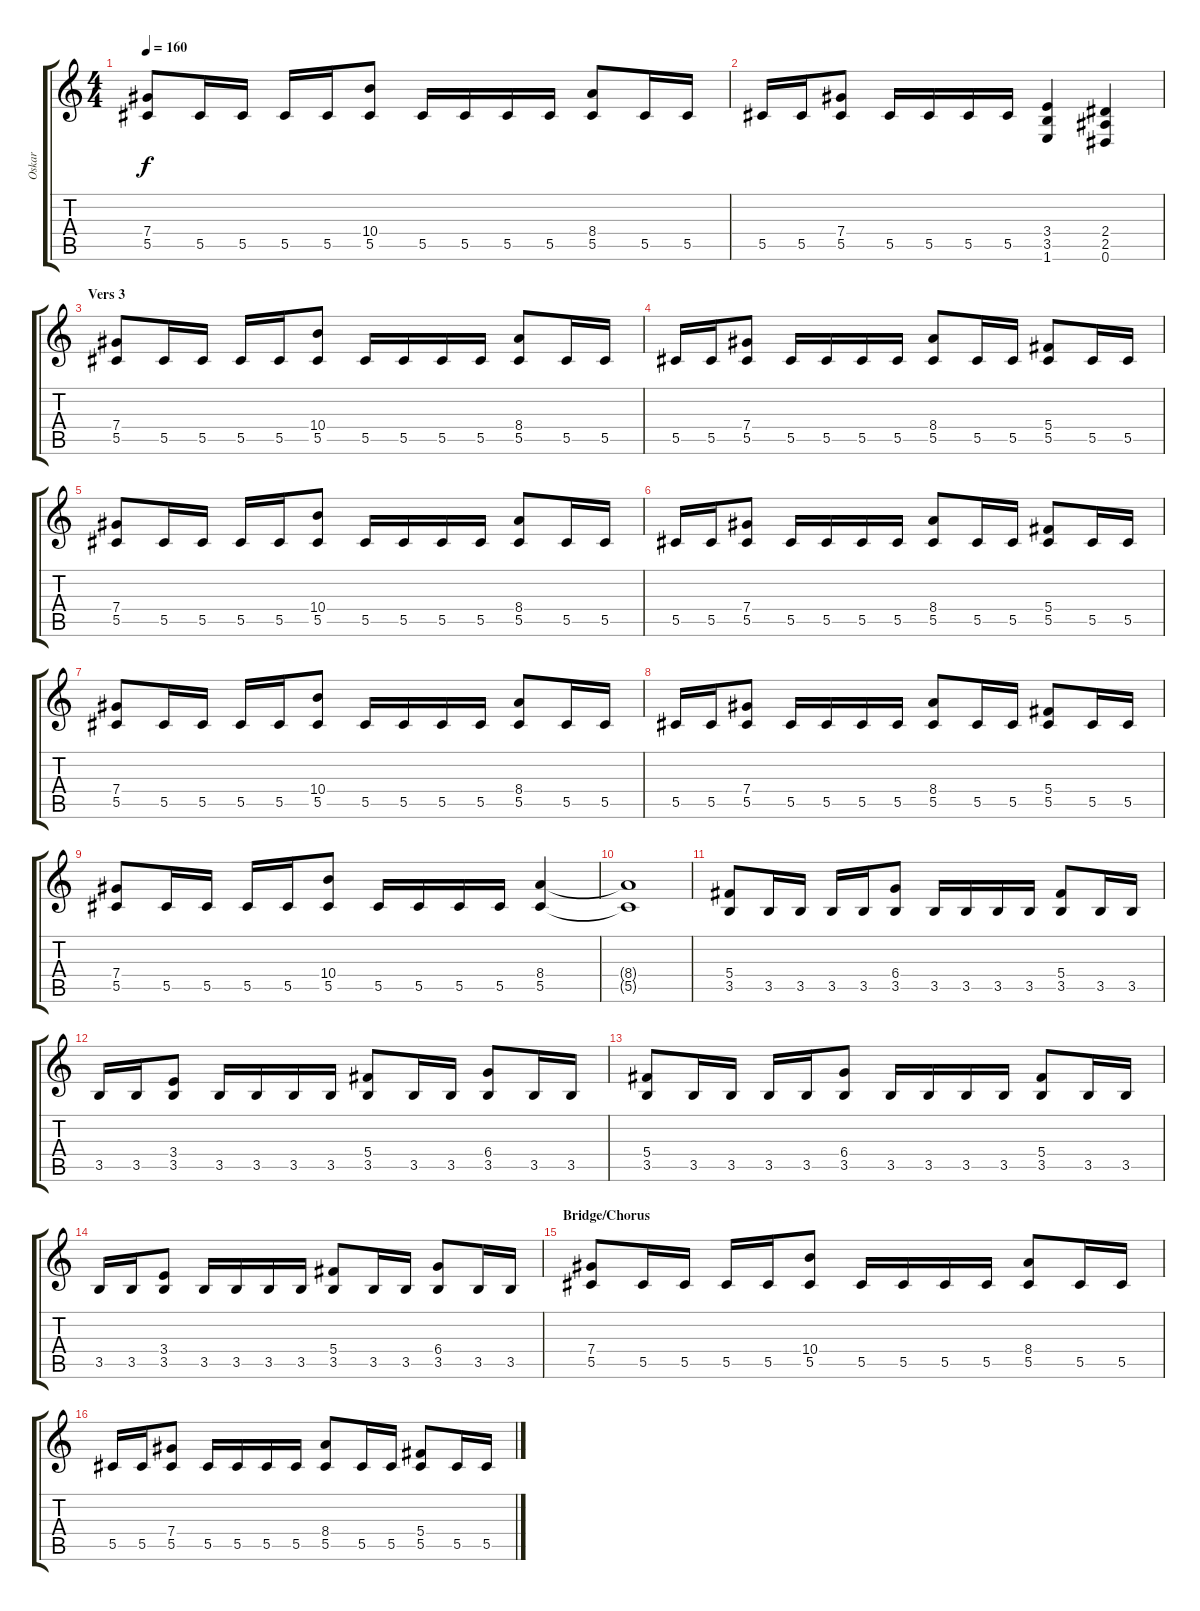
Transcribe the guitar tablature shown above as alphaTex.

\track ("Oskar" "Oskar") {instrument distortionguitar}
\staff {score tabs}
\tuning (Eb4 Bb3 Gb3 Db3 Ab2 Eb2) {hide}
\ts (4 4)
\tempo 160
\clef g2
\ks c
(7.4 5.5).8{dy f} 5.5.16 5.5.16 5.5.16 5.5.16 (10.4 5.5).8 5.5.16 5.5.16 5.5.16 5.5.16 (8.4 5.5).8 5.5.16 5.5.16 |
5.5.16 5.5.16 (7.4 5.5).8 5.5.16 5.5.16 5.5.16 5.5.16 (3.4 3.5 1.6).4 (2.4 2.5 0.6).4 |
\section ("" "Vers 3")
(7.4 5.5).8 5.5.16 5.5.16 5.5.16 5.5.16 (10.4 5.5).8 5.5.16 5.5.16 5.5.16 5.5.16 (8.4 5.5).8 5.5.16 5.5.16 |
5.5.16 5.5.16 (7.4 5.5).8 5.5.16 5.5.16 5.5.16 5.5.16 (8.4 5.5).8 5.5.16 5.5.16 (5.4 5.5).8 5.5.16 5.5.16 |
(7.4 5.5).8 5.5.16 5.5.16 5.5.16 5.5.16 (10.4 5.5).8 5.5.16 5.5.16 5.5.16 5.5.16 (8.4 5.5).8 5.5.16 5.5.16 |
5.5.16 5.5.16 (7.4 5.5).8 5.5.16 5.5.16 5.5.16 5.5.16 (8.4 5.5).8 5.5.16 5.5.16 (5.4 5.5).8 5.5.16 5.5.16 |
(7.4 5.5).8 5.5.16 5.5.16 5.5.16 5.5.16 (10.4 5.5).8 5.5.16 5.5.16 5.5.16 5.5.16 (8.4 5.5).8 5.5.16 5.5.16 |
5.5.16 5.5.16 (7.4 5.5).8 5.5.16 5.5.16 5.5.16 5.5.16 (8.4 5.5).8 5.5.16 5.5.16 (5.4 5.5).8 5.5.16 5.5.16 |
(7.4 5.5).8 5.5.16 5.5.16 5.5.16 5.5.16 (10.4 5.5).8 5.5.16 5.5.16 5.5.16 5.5.16 (8.4 5.5).4 |
(8.4{t} 5.5{t}).1 |
(5.4 3.5).8 3.5.16 3.5.16 3.5.16 3.5.16 (6.4 3.5).8 3.5.16 3.5.16 3.5.16 3.5.16 (5.4 3.5).8 3.5.16 3.5.16 |
3.5.16 3.5.16 (3.4 3.5).8 3.5.16 3.5.16 3.5.16 3.5.16 (5.4 3.5).8 3.5.16 3.5.16 (6.4 3.5).8 3.5.16 3.5.16 |
(5.4 3.5).8 3.5.16 3.5.16 3.5.16 3.5.16 (6.4 3.5).8 3.5.16 3.5.16 3.5.16 3.5.16 (5.4 3.5).8 3.5.16 3.5.16 |
3.5.16 3.5.16 (3.4 3.5).8 3.5.16 3.5.16 3.5.16 3.5.16 (5.4 3.5).8 3.5.16 3.5.16 (6.4 3.5).8 3.5.16 3.5.16 |
\section ("" "Bridge/Chorus")
(7.4 5.5).8 5.5.16 5.5.16 5.5.16 5.5.16 (10.4 5.5).8 5.5.16 5.5.16 5.5.16 5.5.16 (8.4 5.5).8 5.5.16 5.5.16 |
5.5.16 5.5.16 (7.4 5.5).8 5.5.16 5.5.16 5.5.16 5.5.16 (8.4 5.5).8 5.5.16 5.5.16 (5.4 5.5).8 5.5.16 5.5.16
